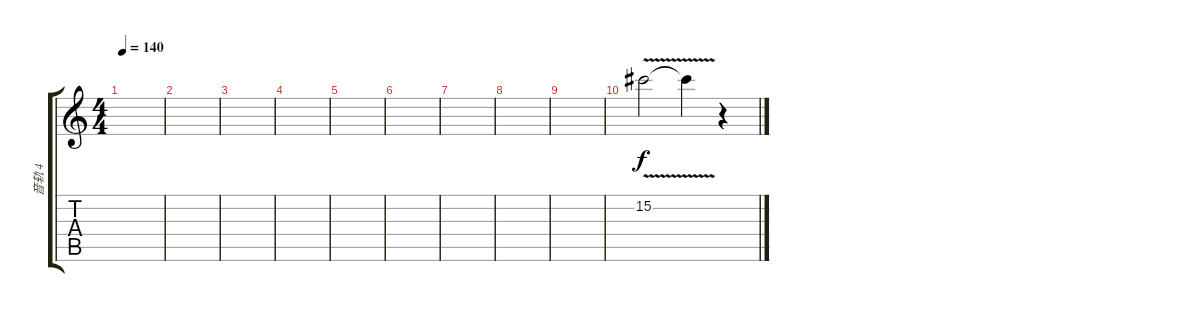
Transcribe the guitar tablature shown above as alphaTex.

\track ("音轨 4" "音轨 4") {instrument distortionguitar}
\staff {score tabs}
\tuning (Eb4 Bb3 Gb3 Db3 Ab2 Eb2) {hide}
\ts (4 4)
\tempo 140
\clef g2
\ks c
|
|
|
|
|
|
|
|
|
15.2{v}.2 15.2{t}.4 r.4
